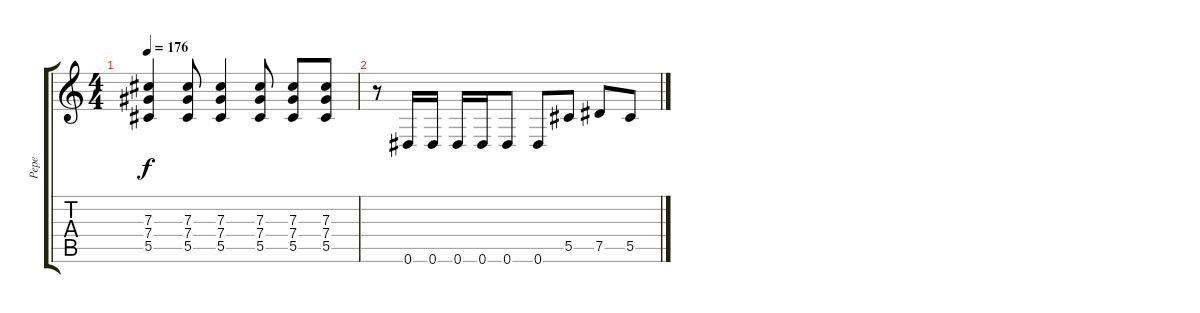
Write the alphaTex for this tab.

\track ("Pepe" "Pepe") {instrument distortionguitar}
\staff {score tabs}
\tuning (Eb4 Bb3 Gb3 Db3 Ab2 Eb2) {hide}
\ts (4 4)
\tempo 176
\clef g2
\ks c
(7.3 7.4 5.5).4{dy f} (7.3 7.4 5.5).8 (7.3 7.4 5.5).4 (7.3 7.4 5.5).8 (7.3 7.4 5.5).8 (7.3 7.4 5.5).8 |
r.8{balance 0} 0.6.16 0.6.16 0.6.16 0.6.16 0.6.8 0.6.8 5.5.8 7.5.8 5.5.8
